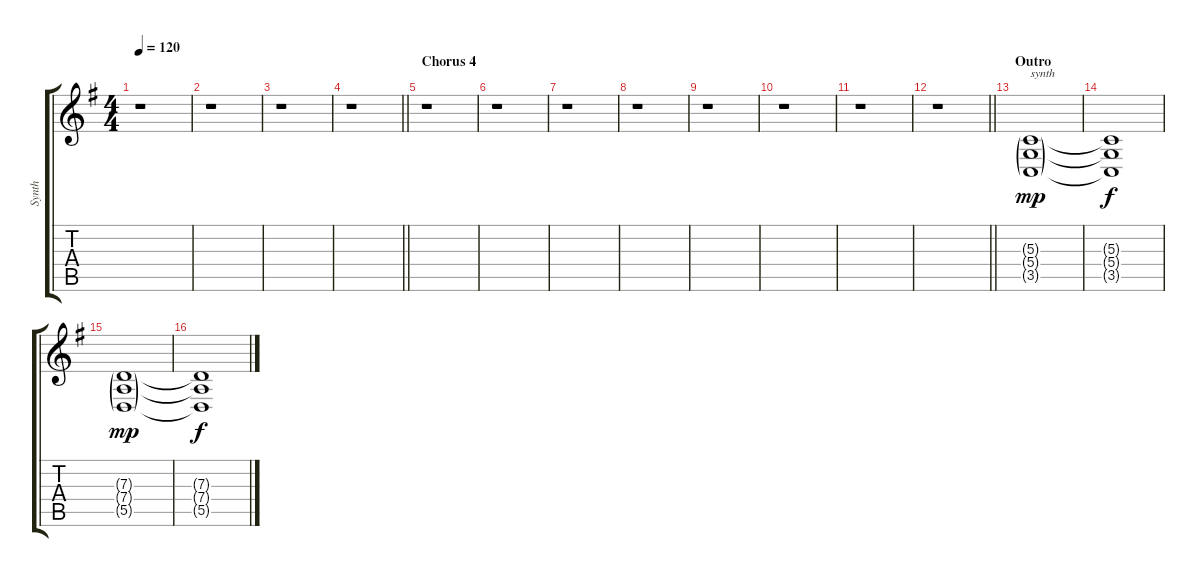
\track ("Synth" "Synth") {instrument acousticgrandpiano}
\staff {score tabs}
\tuning (E4 B3 G3 D3 A2 E2) {hide}
\ts (4 4)
\tempo 120
\clef g2
\ks eminor
r.1{dy f} |
r.1 |
r.1 |
\barLineRight lightlight
r.1 |
\section ("" "Chorus 4")
r.1 |
r.1 |
r.1 |
r.1 |
r.1 |
r.1 |
r.1 |
\barLineRight lightlight
r.1 |
\section ("" "Outro")
(5.3{g} 5.4{g} 3.5{g}).1{txt "synth" dy mp volume 9 instrument pad2warm} |
(5.3{t} 5.4{t} 3.5{t}).1{dy f} |
(7.3{g} 7.4{g} 5.5{g}).1{dy mp} |
(7.3{t} 7.4{t} 5.5{t}).1{dy f}
